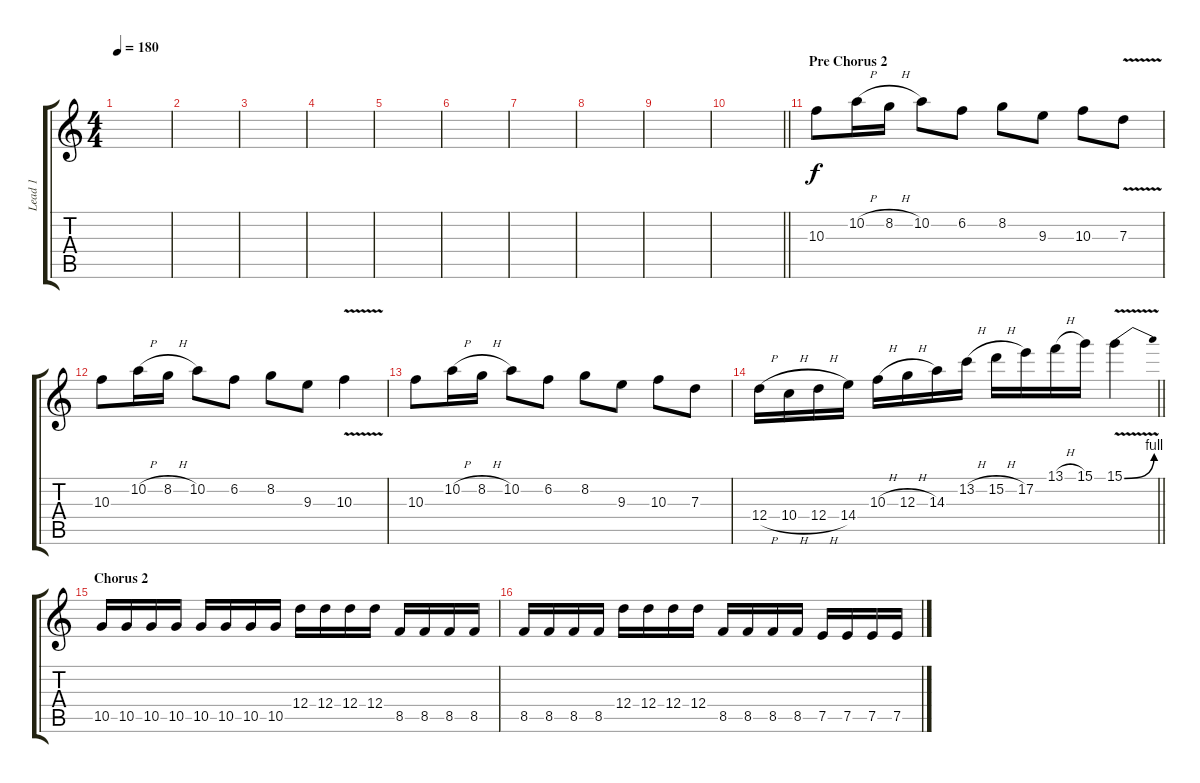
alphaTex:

\track ("Lead 1" "Lead 1") {instrument distortionguitar}
\staff {score tabs}
\tuning (E4 B3 G3 D3 A2 D2) {hide}
\ts (4 4)
\tempo 180
\clef g2
\ks c
|
|
|
|
|
|
|
|
|
\barLineRight lightlight
|
\section ("" "Pre Chorus 2")
10.3.8{volume 16} 10.2{h}.16 8.2{h}.16 10.2.8 6.2.8 8.2.8 9.3.8 10.3.8 7.3{v}.8 |
10.3.8 10.2{h}.16 8.2{h}.16 10.2.8 6.2.8 8.2.8 9.3.8 10.3{v}.4 |
10.3.8 10.2{h}.16 8.2{h}.16 10.2.8 6.2.8 8.2.8 9.3.8 10.3.8 7.3.8 |
\barLineRight lightlight
12.4{h}.16 10.4{h}.16 12.4{h}.16 14.4.16 10.3{h}.16 12.3{h}.16 14.3.16 13.2{h}.16 15.2{h}.16 17.2.16 13.1{h}.16 15.1.16 15.1{be (bend 0 0 60 4) v}.4 |
\section ("" "Chorus 2")
10.5.16 10.5.16 10.5.16 10.5.16 10.5.16 10.5.16 10.5.16 10.5.16 12.4.16 12.4.16 12.4.16 12.4.16 8.5.16 8.5.16 8.5.16 8.5.16 |
8.5.16 8.5.16 8.5.16 8.5.16 12.4.16 12.4.16 12.4.16 12.4.16 8.5.16 8.5.16 8.5.16 8.5.16 7.5.16 7.5.16 7.5.16 7.5.16
